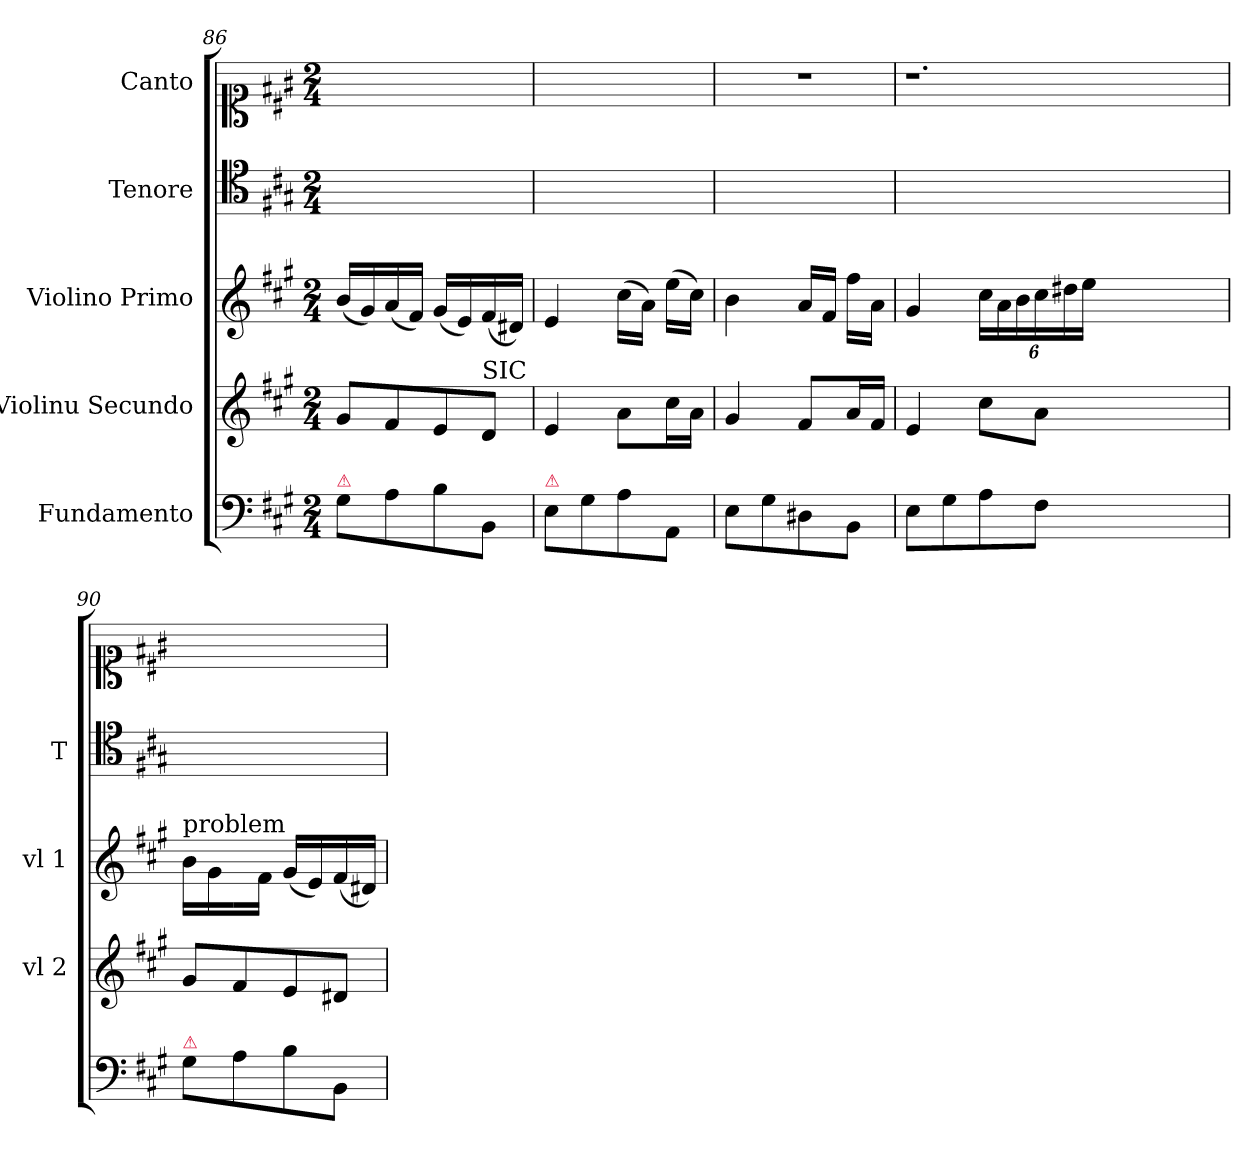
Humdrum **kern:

**kern	**kern	**kern	**dynam	**kern	**kern
*part5	*part4	*part3	*part3	*part2	*part1
*staff5	*staff4	*staff3	*staff3	*staff2	*staff1
*I"Fundamento	*I"Violinu Secundo	*I"Violino Primo	*	*I"Tenore	*I"Canto
*	*I'vl 2	*I'vl 1	*	*I'T	*
*clefF4	*clefG2	*clefG2	*	*clefC4	*clefC1
*k[f#c#g#]	*k[f#c#g#]	*k[f#c#g#]	*	*k[f#c#g#]	*k[f#c#g#]
*A:	*A:	*A:	*	*A:	*A:
*M2/4	*M2/4	*M2/4	*	*M2/4	*M2/4
=86	=86	=86	=86	=86	=86
!LO:TX:a:color=crimson:t=⚠	!	!	!	!	!
8G#\L	8g#/L	(16b/LL	.	2ryy	2ryy
.	.	16g#/)	.	.	.
8A\	8f#/	(16a/	.	.	.
.	.	16f#/JJ)	.	.	.
8B\	8e/	(16g#/LL	.	.	.
.	.	16e/)	.	.	.
!	!LO:TX:a:t=SIC	!	!	!	!
8BB/J	8d/J	(16f#/	.	.	.
.	.	16d#X/JJ)	.	.	.
=87	=87	=87	=87	=87	=87
!LO:TX:a:color=crimson:t=⚠	!	!	!	!	!
!	!	!	!LO:DY:a	!	!
8E\L	4e/	4e/	pia	2ryy	2ryy
8G#\	.	.	.	.	.
8A\	8a\L	(16cc#\LL	.	.	.
.	.	16a\JJ)	.	.	.
8AA/J	16cc#\L	(16ee\LL	.	.	.
.	16a\JJ	16cc#\JJ)	.	.	.
=88	=88	=88	=88	=88	=88
8E\L	4g#/	4b\	.	2ryy	2r
8G#\	.	.	.	.	.
8D#X\	8f#/L	16a/LL	.	.	.
.	.	16f#/JJ	.	.	.
8BB\J	16a/L	16ff#\LL	.	.	.
.	16f#/JJ	16a\JJ	.	.	.
=89	=89	=89	=89	=89	=89
8E\L	4e/	4g#/	.	2ryy	1.r
8G#\	.	.	.	.	.
8A\	8cc#\L	24cc#\LL	.	.	.
.	.	24a\	.	.	.
.	.	24b\	.	.	.
8F#\J	8a\J	24cc#\	.	.	.
.	.	24dd#X\	.	.	.
.	.	24ee\JJ	.	.	.
1ryy	1ryy	1ryy	.	1ryy	.
=90	=90	=90	=90	=90	=90
!	!	!LO:TX:a:t=problem	!	!	!
!LO:TX:a:color=crimson:t=⚠	!	!	!	!	!
8G#\L	8g#/L	16b\LL	.	2ryy	2ryy
.	.	16g#\	.	.	.
8A\	8f#/	16a\yy	.	.	.
.	.	16f#\JJ	.	.	.
8B\	8e/	(16g#/LL	.	.	.
.	.	16e/)	.	.	.
8BB/J	8d#X/J	(16f#/	.	.	.
.	.	16d#X/JJ)	.	.	.
=	=	=	=	=	=
*-	*-	*-	*-	*-	*-
